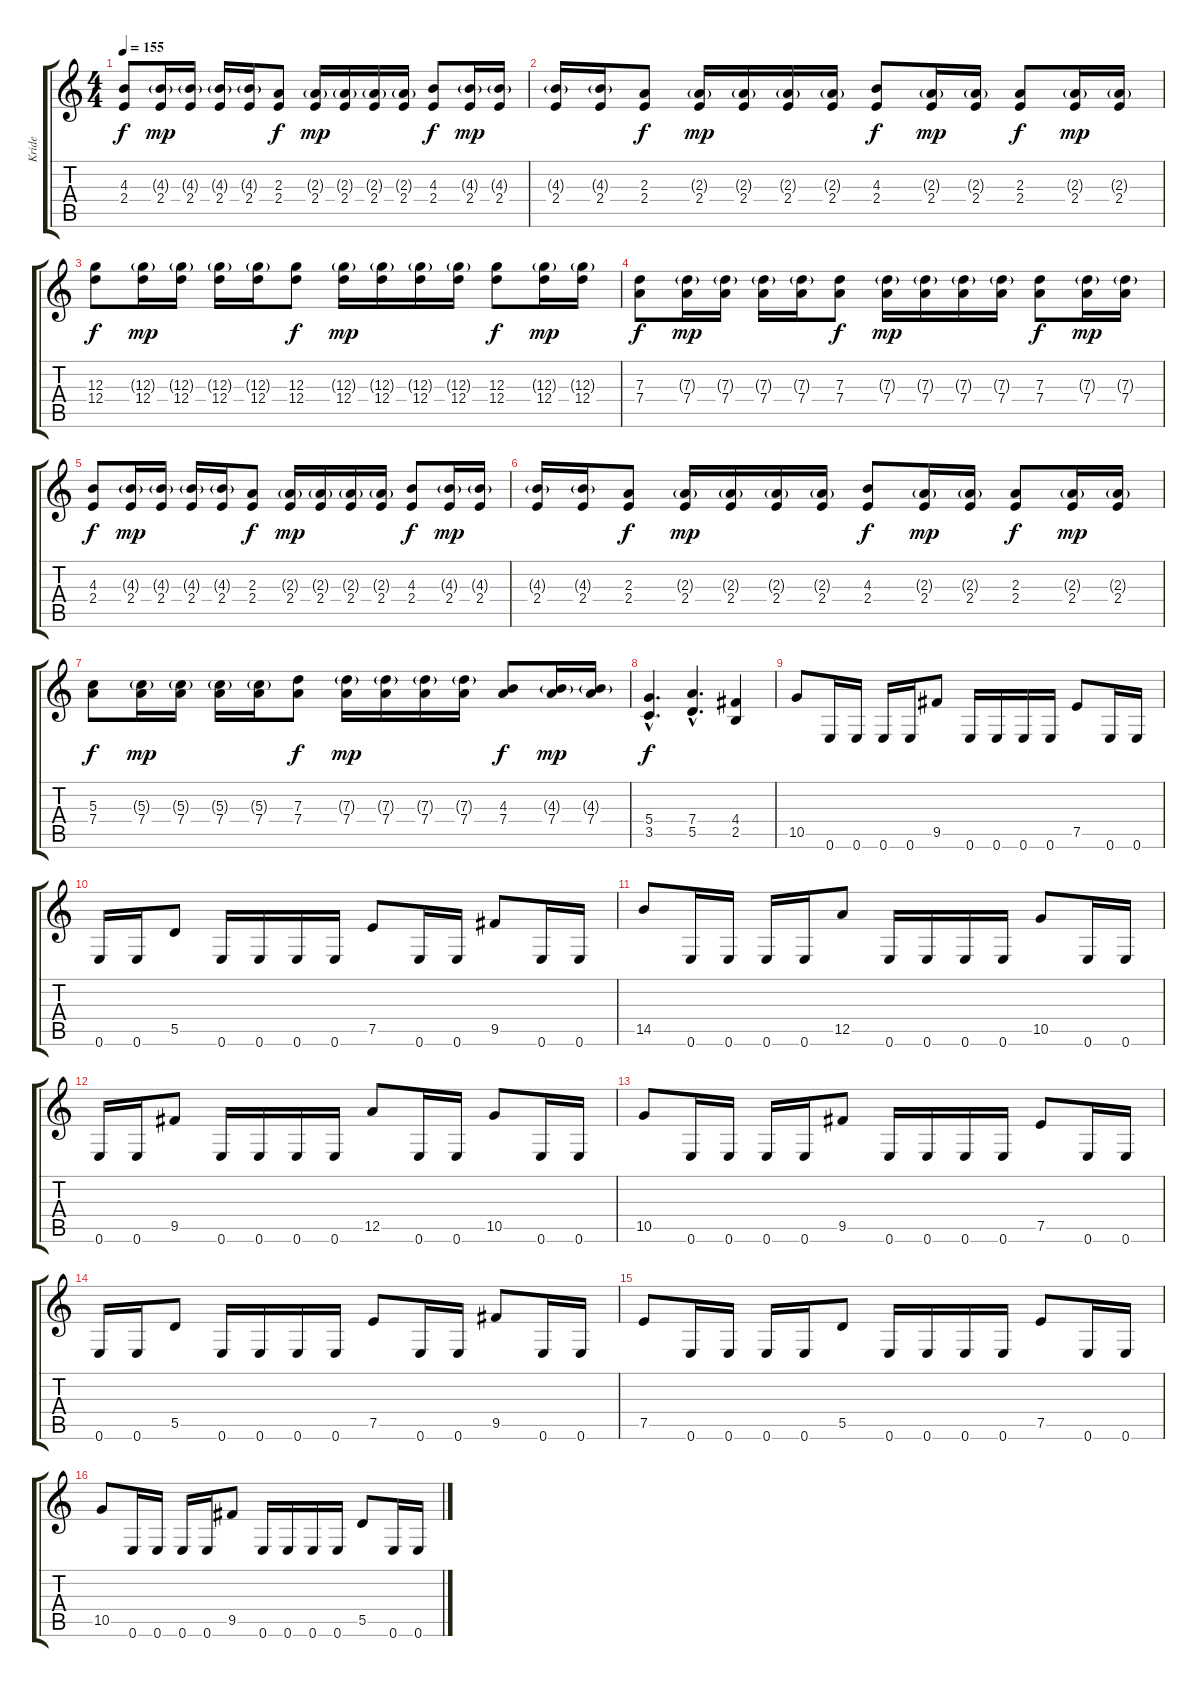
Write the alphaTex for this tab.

\track ("Kride" "Kride") {instrument distortionguitar}
\staff {score tabs}
\tuning (E4 B3 G3 D3 A2 E2) {hide}
\ts (4 4)
\tempo 155
\clef g2
\ks c
(4.3 2.4).8{dy f} (4.3{g} 2.4).16{dy mp} (4.3{g} 2.4).16 (4.3{g} 2.4).16 (4.3{g} 2.4).16 (2.3 2.4).8{dy f} (2.3{g} 2.4).16{dy mp} (2.3{g} 2.4).16 (2.3{g} 2.4).16 (2.3{g} 2.4).16 (4.3 2.4).8{dy f} (4.3{g} 2.4).16{dy mp} (4.3{g} 2.4).16 |
(4.3{g} 2.4).16 (4.3{g} 2.4).16 (2.3 2.4).8{dy f} (2.3{g} 2.4).16{dy mp} (2.3{g} 2.4).16 (2.3{g} 2.4).16 (2.3{g} 2.4).16 (4.3 2.4).8{dy f} (2.3{g} 2.4).16{dy mp} (2.3{g} 2.4).16 (2.3 2.4).8{dy f} (2.3{g} 2.4).16{dy mp} (2.3{g} 2.4).16 |
(12.3 12.4).8{dy f} (12.3{g} 12.4).16{dy mp} (12.3{g} 12.4).16 (12.3{g} 12.4).16 (12.3{g} 12.4).16 (12.3 12.4).8{dy f} (12.3{g} 12.4).16{dy mp} (12.3{g} 12.4).16 (12.3{g} 12.4).16 (12.3{g} 12.4).16 (12.3 12.4).8{dy f} (12.3{g} 12.4).16{dy mp} (12.3{g} 12.4).16 |
(7.3 7.4).8{dy f} (7.3{g} 7.4).16{dy mp} (7.3{g} 7.4).16 (7.3{g} 7.4).16 (7.3{g} 7.4).16 (7.3 7.4).8{dy f} (7.3{g} 7.4).16{dy mp} (7.3{g} 7.4).16 (7.3{g} 7.4).16 (7.3{g} 7.4).16 (7.3 7.4).8{dy f} (7.3{g} 7.4).16{dy mp} (7.3{g} 7.4).16 |
(4.3 2.4).8{dy f} (4.3{g} 2.4).16{dy mp} (4.3{g} 2.4).16 (4.3{g} 2.4).16 (4.3{g} 2.4).16 (2.3 2.4).8{dy f} (2.3{g} 2.4).16{dy mp} (2.3{g} 2.4).16 (2.3{g} 2.4).16 (2.3{g} 2.4).16 (4.3 2.4).8{dy f} (4.3{g} 2.4).16{dy mp} (4.3{g} 2.4).16 |
(4.3{g} 2.4).16 (4.3{g} 2.4).16 (2.3 2.4).8{dy f} (2.3{g} 2.4).16{dy mp} (2.3{g} 2.4).16 (2.3{g} 2.4).16 (2.3{g} 2.4).16 (4.3 2.4).8{dy f} (2.3{g} 2.4).16{dy mp} (2.3{g} 2.4).16 (2.3 2.4).8{dy f} (2.3{g} 2.4).16{dy mp} (2.3{g} 2.4).16 |
(5.3 7.4).8{dy f} (5.3{g} 7.4).16{dy mp} (5.3{g} 7.4).16 (5.3{g} 7.4).16 (5.3{g} 7.4).16 (7.3 7.4).8{dy f} (7.3{g} 7.4).16{dy mp} (7.3{g} 7.4).16 (7.3{g} 7.4).16 (7.3{g} 7.4).16 (4.3 7.4).8{dy f} (4.3{g} 7.4).16{dy mp} (4.3{g} 7.4).16 |
(5.4{hac} 3.5{hac}).4{d dy f} (7.4{hac} 5.5{hac}).4{d} (4.4 2.5).4 |
10.5.8 0.6.16 0.6.16 0.6.16 0.6.16 9.5.8 0.6.16 0.6.16 0.6.16 0.6.16 7.5.8 0.6.16 0.6.16 |
0.6.16 0.6.16 5.5.8 0.6.16 0.6.16 0.6.16 0.6.16 7.5.8 0.6.16 0.6.16 9.5.8 0.6.16 0.6.16 |
14.5.8 0.6.16 0.6.16 0.6.16 0.6.16 12.5.8 0.6.16 0.6.16 0.6.16 0.6.16 10.5.8 0.6.16 0.6.16 |
0.6.16 0.6.16 9.5.8 0.6.16 0.6.16 0.6.16 0.6.16 12.5.8 0.6.16 0.6.16 10.5.8 0.6.16 0.6.16 |
10.5.8 0.6.16 0.6.16 0.6.16 0.6.16 9.5.8 0.6.16 0.6.16 0.6.16 0.6.16 7.5.8 0.6.16 0.6.16 |
0.6.16 0.6.16 5.5.8 0.6.16 0.6.16 0.6.16 0.6.16 7.5.8 0.6.16 0.6.16 9.5.8 0.6.16 0.6.16 |
7.5.8 0.6.16 0.6.16 0.6.16 0.6.16 5.5.8 0.6.16 0.6.16 0.6.16 0.6.16 7.5.8 0.6.16 0.6.16 |
10.5.8 0.6.16 0.6.16 0.6.16 0.6.16 9.5.8 0.6.16 0.6.16 0.6.16 0.6.16 5.5.8 0.6.16 0.6.16
